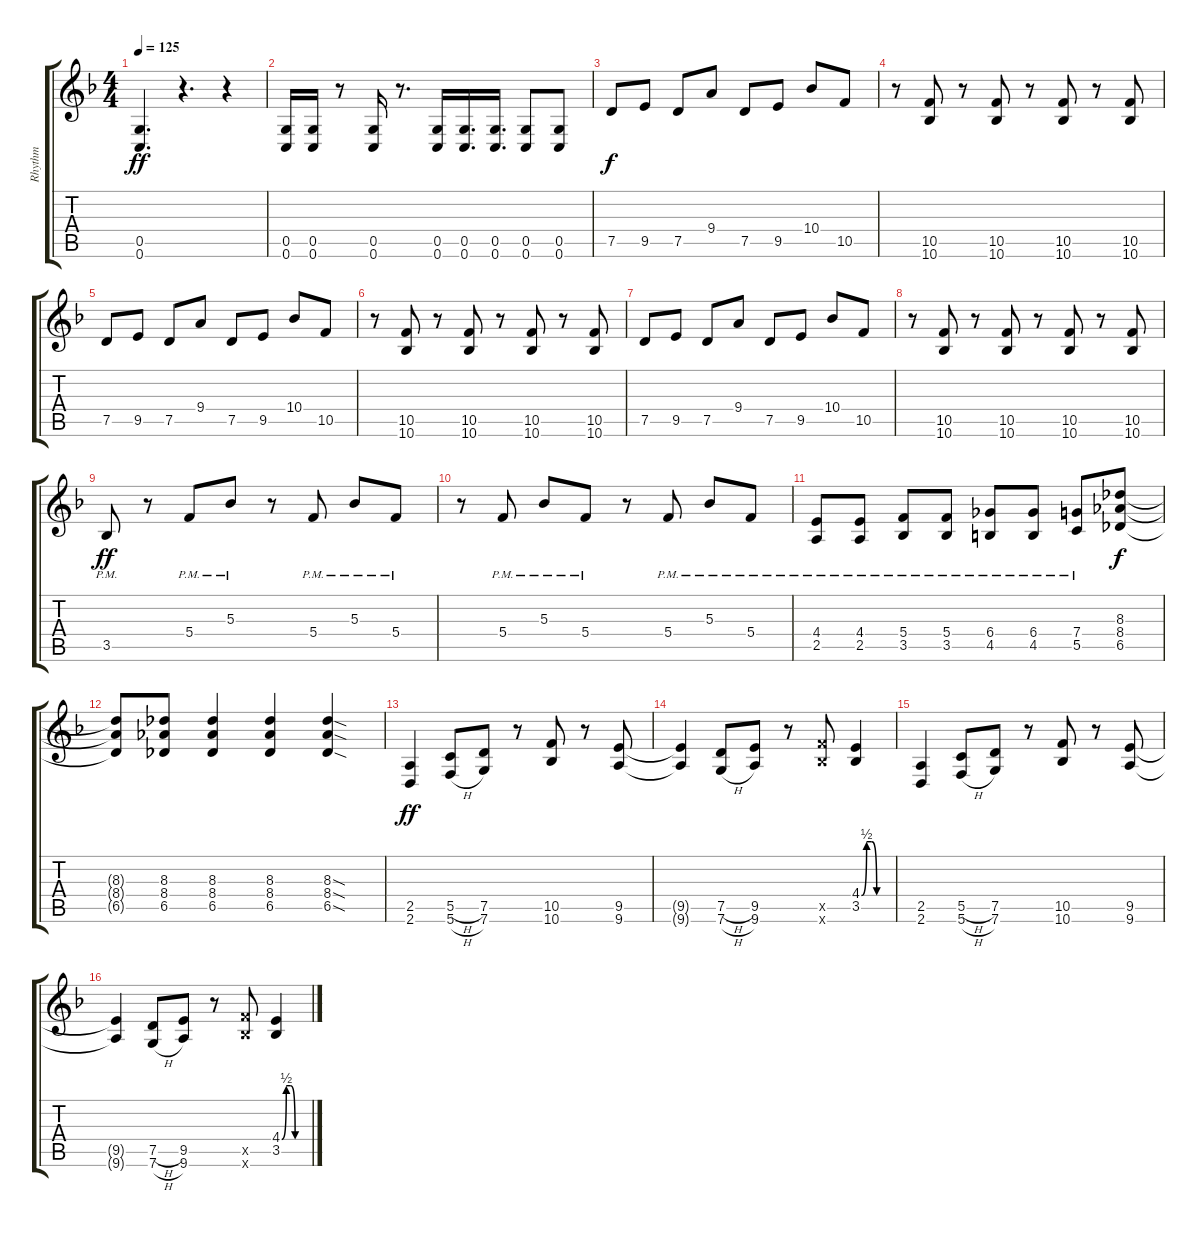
\track ("Rhythm" "Rhythm") {instrument overdrivenguitar}
\staff {score tabs}
\tuning (D4 A3 F3 C3 G2 C2) {hide}
\ts (4 4)
\tempo 125
\clef g2
\ks dminor
(0.5{t} 0.6{t}).4{d dy ff} r.4{d} r.4 |
(0.5 0.6).16 (0.5 0.6).16 r.8 (0.5 0.6).16 r.8{d} (0.5 0.6).16 (0.5 0.6).16{d} (0.5 0.6).16{d} (0.5 0.6).8 (0.5 0.6).8 |
7.5.8{dy f} 9.5.8 7.5.8 9.4.8 7.5.8 9.5.8 10.4.8 10.5.8 |
r.8 (10.5 10.6).8 r.8 (10.5 10.6).8 r.8 (10.5 10.6).8 r.8 (10.5 10.6).8 |
7.5.8 9.5.8 7.5.8 9.4.8 7.5.8 9.5.8 10.4.8 10.5.8 |
r.8 (10.5 10.6).8 r.8 (10.5 10.6).8 r.8 (10.5 10.6).8 r.8 (10.5 10.6).8 |
7.5.8 9.5.8 7.5.8 9.4.8 7.5.8 9.5.8 10.4.8 10.5.8 |
r.8 (10.5 10.6).8 r.8 (10.5 10.6).8 r.8 (10.5 10.6).8 r.8 (10.5 10.6).8 |
3.5{pm}.8{dy ff} r.8 5.4{pm}.8 5.3{pm}.8 r.8 5.4{pm}.8 5.3{pm}.8 5.4{pm}.8 |
r.8 5.4{pm}.8 5.3{pm}.8 5.4{pm}.8 r.8 5.4{pm}.8 5.3{pm}.8 5.4{pm}.8 |
(4.4{pm} 2.5{pm}).8 (4.4{pm} 2.5{pm}).8 (5.4{pm} 3.5{pm}).8 (5.4{pm} 3.5{pm}).8 (6.4{pm} 4.5{pm}).8 (6.4{pm} 4.5{pm}).8 (7.4{pm} 5.5{pm}).8 (8.3 8.4 6.5).8{dy f} |
(8.3{t} 8.4{t} 6.5{t}).8 (8.3 8.4 6.5).8 (8.3 8.4 6.5).4 (8.3 8.4 6.5).4 (8.3{sod} 8.4{sod} 6.5{sod}).4 |
(2.5 2.6).4{dy ff} (5.5{h} 5.6{h}).8 (7.5 7.6).8 r.8 (10.5 10.6).8 r.8 (9.5 9.6).8 |
(9.5{t} 9.6{t}).4 (7.5{h} 7.6{h}).8 (9.5 9.6).8 r.8 (10.5{x} 10.6{x}).8 (4.4{be (custom 0 0 10 2 20 2 30 0 60 0)} 3.5).4 |
(2.5 2.6).4 (5.5{h} 5.6{h}).8 (7.5 7.6).8 r.8 (10.5 10.6).8 r.8 (9.5 9.6).8 |
(9.5{t} 9.6{t}).4 (7.5{h} 7.6{h}).8 (9.5 9.6).8 r.8 (10.5{x} 10.6{x}).8 (4.4{be (custom 0 0 10 2 20 2 30 0 60 0)} 3.5).4
